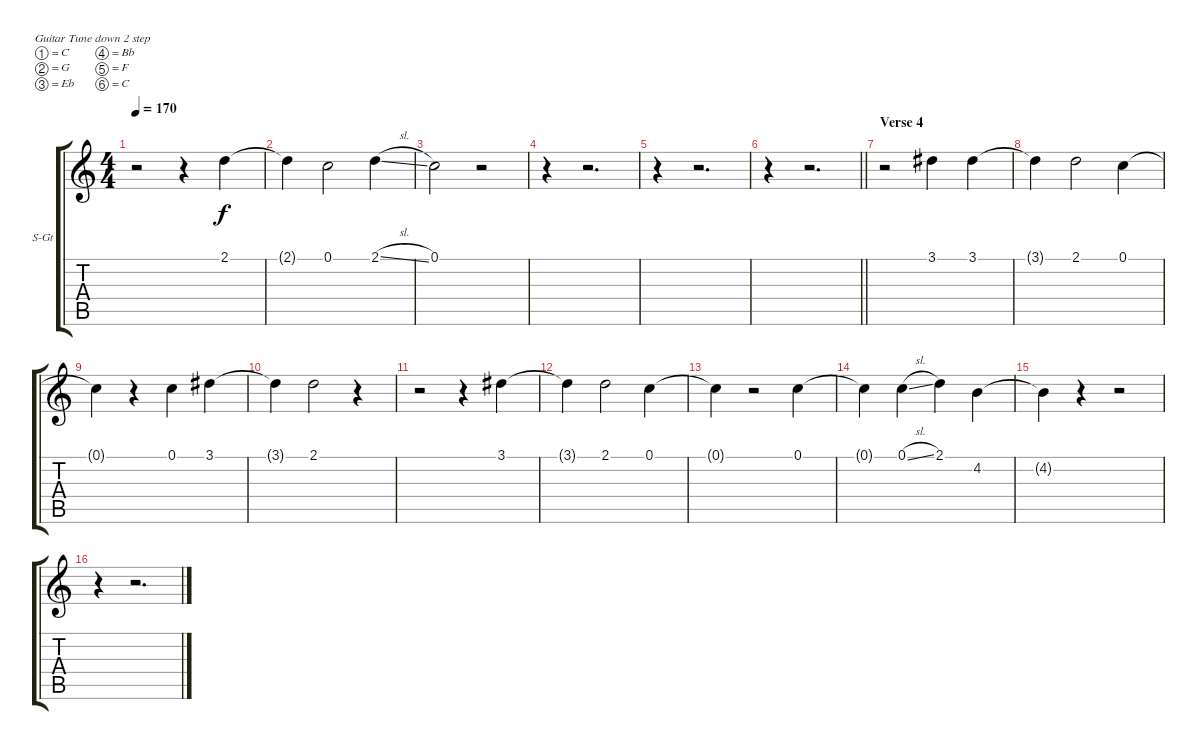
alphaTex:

\bracketExtendMode groupsimilarinstruments
\firstSystemTrackNameOrientation horizontal
\otherSystemsTrackNameOrientation horizontal
\track ("Josh Homme [Vocals]" "S-Gt") {instrument lead6voice}
\staff {score tabs}
\tuning (C4 G3 Eb3 Bb2 F2 C2)
\displaytranspose 12
\ts (4 4)
\tempo 170
\clef g2
\ks c
r.2{dy f} r.4 2.1.4 |
2.1{t}.4 0.1.2 2.1{sl}.4 |
0.1.2 r.2 |
r.4 r.2{d} |
r.4 r.2{d} |
\barLineRight lightlight
r.4 r.2{d} |
\section ("" "Verse 4")
r.2 3.1.4 3.1.4 |
3.1{t}.4 2.1.2 0.1.4 |
0.1{t}.4 r.4 0.1.4 3.1.4 |
3.1{t}.4 2.1.2 r.4 |
r.2 r.4 3.1.4 |
3.1{t}.4 2.1.2 0.1.4 |
0.1{t}.4 r.2 0.1.4 |
0.1{t}.4 0.1{sl}.4 2.1.4 4.2.4 |
4.2{t}.4 r.4 r.2 |
r.4 r.2{d}
